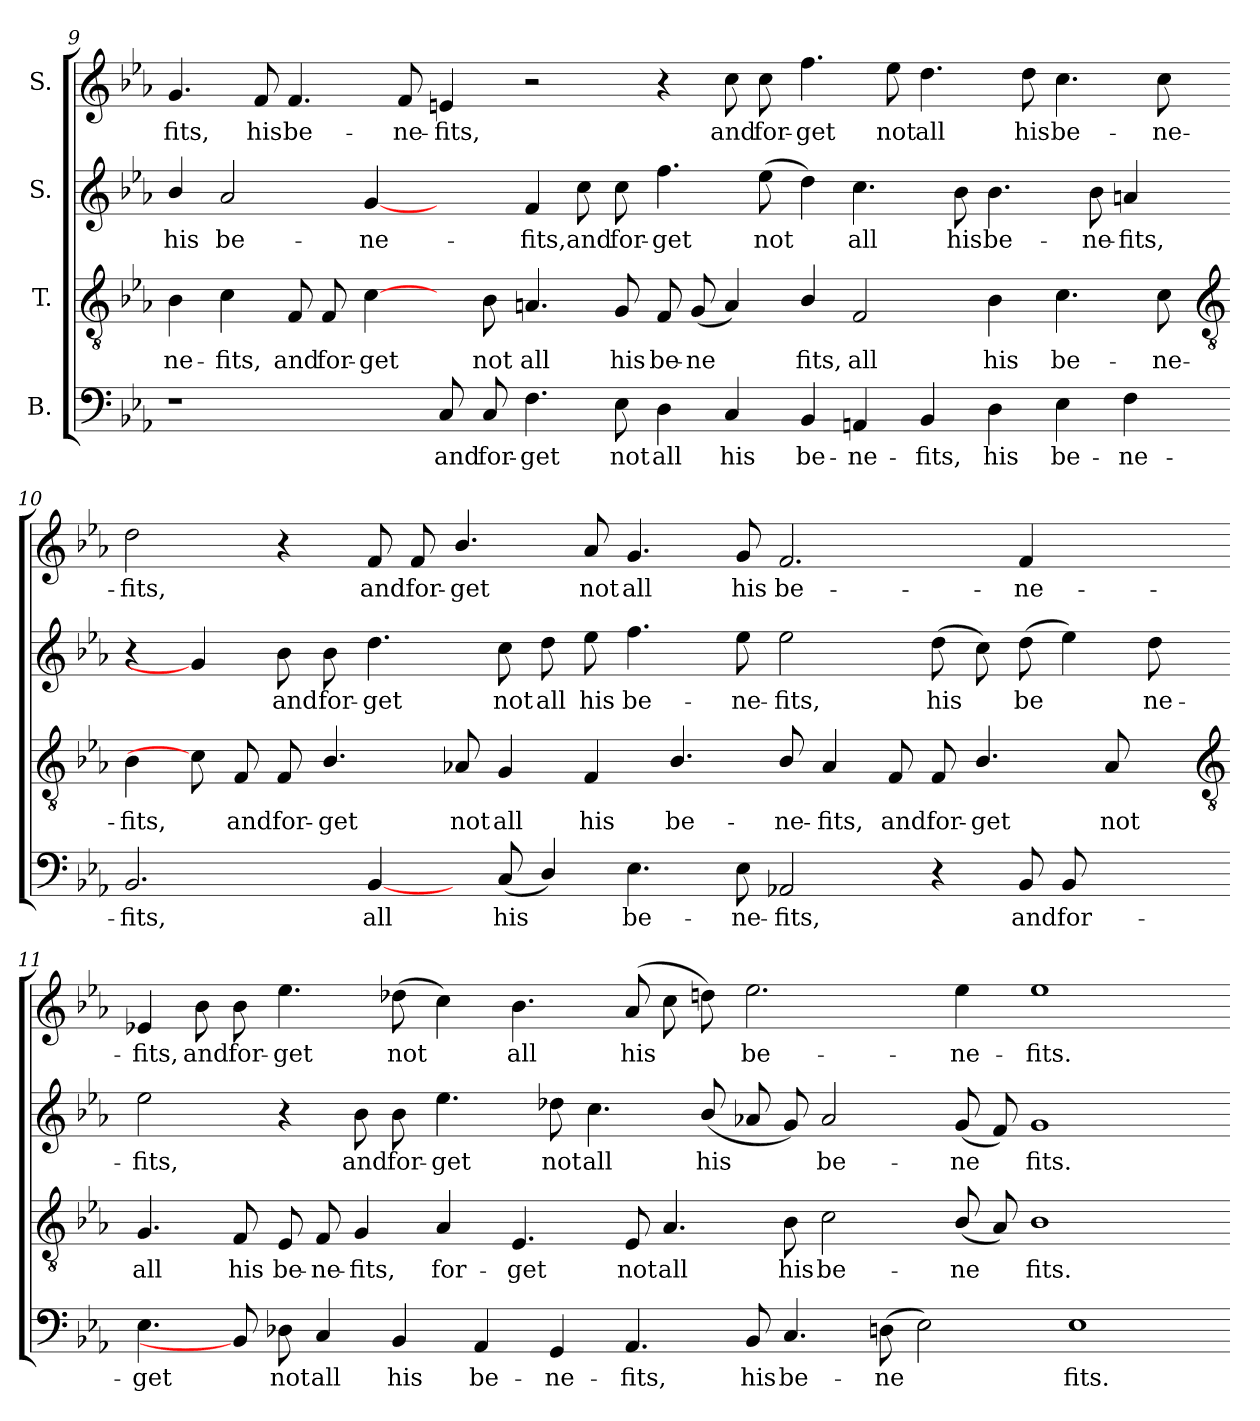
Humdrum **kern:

**kern	**text	**kern	**text	**kern	**text	**kern	**text
*part4	*part4	*part3	*part3	*part2	*part2	*part1	*part1
*staff4	*staff4	*staff3	*staff3	*staff2	*staff2	*staff1	*staff1
*I"B.	*	*I"T.	*	*I"S.	*	*I"S.	*
!!LO:LB:g=z
*clefF4	*	*clefGv2	*	*clefG2	*	*clefG2	*
*k[b-e-a-]	*	*k[b-e-a-]	*	*k[b-e-a-]	*	*k[b-e-a-]	*
*E-:	*	*E-:	*	*E-:	*	*E-:	*
=9	=9	=9	=9	=9	=9	=9	=9
!	!	!	!LO:LY:b	!	!LO:LY:b	!	!LO:LY:b
1r	.	4B-	-ne-	4b-/	his	4.g	-fits,
!	!	!	!LO:LY:b	!	!LO:LY:b	!	!
.	.	4c	-fits,	2a-	be-	.	.
!	!	!	!	!	!	!	!LO:LY:b
.	.	.	.	.	.	8f	his
!	!	!	!LO:LY:b	!	!	!	!LO:LY:b
.	.	8F	and	.	.	4.f	be-
!	!	!	!LO:LY:b	!	!	!	!
.	.	8F	for-	.	.	.	.
!	!	!	!LO:LY:b	!	!LO:LY:b	!	!
.	.	[4c	-get	[4g	-ne-	.	.
!	!	!	!	!	!	!	!LO:LY:b
.	.	.	.	.	.	8f	-ne-
!	!LO:LY:b	!	!	!	!	!	!LO:LY:b
8C	and	8ryy	.	4ryy	.	4en	-fits,
!	!LO:LY:b	!	!LO:LY:b	!	!	!	!
8C	for-	8B-	not	.	.	.	.
!	!LO:LY:b	!	!LO:LY:b	!	!LO:LY:b	!	!
4.F	-get	4.An	all	4f	-fits,	2r	.
!	!	!	!	!	!LO:LY:b	!	!
.	.	.	.	8cc	and	.	.
!	!LO:LY:b	!	!LO:LY:b	!	!LO:LY:b	!	!
8E-	not	8G	his	8cc	for-	.	.
!	!LO:LY:b	!	!LO:LY:b	!	!LO:LY:b	!	!
4D	all	8F	be-	4.ff	-get	4r	.
!	!	!	!LO:LY:b	!	!	!	!
.	.	(<8G	-ne	.	.	.	.
!	!LO:LY:b	!	!	!	!	!	!LO:LY:b
4C	his	4A)	.	.	.	8cc	and
!	!	!	!	!	!LO:LY:b	!	!LO:LY:b
.	.	.	.	(>8ee-	not	8cc	for-
!	!LO:LY:b	!	!LO:LY:b	!	!	!	!LO:LY:b
4BB-	be-	4B-/	fits,	4dd)	.	4.ff	-get
!	!LO:LY:b	!	!LO:LY:b	!	!LO:LY:b	!	!
4AAn	-ne-	2F	all	4.cc	all	.	.
!	!	!	!	!	!	!	!LO:LY:b
.	.	.	.	.	.	8ee-	not
!	!LO:LY:b	!	!	!	!	!	!LO:LY:b
4BB-	-fits,	.	.	.	.	4.dd	all
!	!	!	!	!	!LO:LY:b	!	!
.	.	.	.	8b-	his	.	.
!	!LO:LY:b	!	!LO:LY:b	!	!LO:LY:b	!	!
4D	his	4B-	his	4.b-	be-	.	.
!	!	!	!	!	!	!	!LO:LY:b
.	.	.	.	.	.	8dd	his
!	!LO:LY:b	!	!LO:LY:b	!	!	!	!LO:LY:b
4E-	be-	4.c	be-	.	.	4.cc	be-
!	!	!	!	!	!LO:LY:b	!	!
.	.	.	.	8b-	-ne-	.	.
!	!LO:LY:b	!	!	!	!LO:LY:b	!	!
4F	-ne-	.	.	4an	-fits,	.	.
!	!	!	!LO:LY:b	!	!	!	!LO:LY:b
.	.	8c	-ne-	.	.	8cc	-ne-
!!LO:LB:g=z
=10-	=10-	=10-	=10-	=10-	=10-	=10-	=10-
*	*	*clefGv2	*	*	*	*	*
!	!LO:LY:b	!	!LO:LY:b	!	!	!	!LO:LY:b
2.BB-	-fits,	4B-	-fits,	4r	.	2dd	-fits,
.	.	8c]	.	4g]	.	.	.
!	!	!	!LO:LY:b	!	!	!	!
.	.	8F	and	.	.	.	.
!	!	!	!LO:LY:b	!	!LO:LY:b	!	!
.	.	8F	for-	8b-	and	4r	.
!	!	!	!LO:LY:b	!	!LO:LY:b	!	!
.	.	4.B-/	-get	8b-	for-	.	.
!	!LO:LY:b	!	!	!	!LO:LY:b	!	!LO:LY:b
[4BB-	all	.	.	4.dd	-get	8f	and
!	!	!	!	!	!	!	!LO:LY:b
.	.	.	.	.	.	8f	for-
!	!	!	!LO:LY:b	!	!	!	!LO:LY:b
8ryy	.	8A-	not	.	.	4.b-/	-get
!	!LO:LY:b	!	!LO:LY:b	!	!LO:LY:b	!	!
(<8C	his	4G	all	8cc	not	.	.
!	!	!	!	!	!LO:LY:b	!	!
4D/)	.	.	.	8dd	all	.	.
!	!	!	!LO:LY:b	!	!LO:LY:b	!	!LO:LY:b
.	.	4F	his	8ee-	his	8a-	not
!	!LO:LY:b	!	!	!	!LO:LY:b	!	!LO:LY:b
4.E-	be-	.	.	4.ff	be-	4.g	all
!	!	!	!LO:LY:b	!	!	!	!
.	.	4.B-/	be-	.	.	.	.
!	!LO:LY:b	!	!	!	!LO:LY:b	!	!LO:LY:b
8E-	-ne-	.	.	8ee-	-ne-	8g	his
!	!LO:LY:b	!	!LO:LY:b	!	!LO:LY:b	!	!LO:LY:b
2AA-	-fits,	8B-/	-ne-	2ee-	-fits,	2.f	be-
!	!	!	!LO:LY:b	!	!	!	!
.	.	4A-	-fits,	.	.	.	.
!	!	!	!LO:LY:b	!	!	!	!
.	.	8F	and	.	.	.	.
!	!	!	!LO:LY:b	!	!LO:LY:b	!	!
4r	.	8F	for-	(>8dd	his	.	.
!	!	!	!LO:LY:b	!	!	!	!
.	.	4.B-/	-get	8cc)	.	.	.
!	!LO:LY:b	!	!	!	!LO:LY:b	!	!LO:LY:b
8BB-	and	.	.	(>8dd	be	4f	-ne-
!	!LO:LY:b	!	!	!	!	!	!
8BB-	for-	.	.	4ee-)	.	.	.
!	!	!	!LO:LY:b	!	!	!	!
4ryy	.	8A-	not	.	.	4ryy	.
!	!	!	!	!	!LO:LY:b	!	!
.	.	8ryy	.	8dd	ne-	.	.
!!LO:LB:g=z
=11-	=11-	=11-	=11-	=11-	=11-	=11-	=11-
*	*	*clefGv2	*	*	*	*	*
!	!LO:LY:b	!	!LO:LY:b	!	!LO:LY:b	!	!LO:LY:b
4.E-	-get	4.G	all	2ee-	-fits,	4e-	-fits,
!	!	!	!	!	!	!	!LO:LY:b
.	.	.	.	.	.	8b-	and
!	!	!	!LO:LY:b	!	!	!	!LO:LY:b
8BB-]	.	8F	his	.	.	8b-	for-
!	!LO:LY:b	!	!LO:LY:b	!	!	!	!LO:LY:b
8D-X	not	8E-	be-	4r	.	4.ee-	-get
!	!LO:LY:b	!	!LO:LY:b	!	!	!	!
4C	all	8F	-ne-	.	.	.	.
!	!	!	!LO:LY:b	!	!LO:LY:b	!	!
.	.	4G	-fits,	8b-	and	.	.
!	!LO:LY:b	!	!	!	!LO:LY:b	!	!LO:LY:b
4BB-	his	.	.	8b-	for-	(>8dd-X	not
!	!	!	!LO:LY:b	!	!LO:LY:b	!	!
.	.	4A-	for-	4.ee-	-get	4cc)	.
!	!LO:LY:b	!	!	!	!	!	!
4AA-	be-	.	.	.	.	.	.
!	!	!	!LO:LY:b	!	!	!	!LO:LY:b
.	.	4.E-	-get	.	.	4.b-	all
!	!LO:LY:b	!	!	!	!LO:LY:b	!	!
4GG	-ne-	.	.	8dd-X	not	.	.
!	!	!	!	!	!LO:LY:b	!	!
.	.	.	.	4.cc	all	.	.
!	!LO:LY:b	!	!LO:LY:b	!	!	!	!LO:LY:b
4.AA-	-fits,	8E-	not	.	.	(>8a-	his
!	!	!	!LO:LY:b	!	!	!	!
.	.	4.A-	all	.	.	8cc	.
!	!	!	!	!	!LO:LY:b	!	!
.	.	.	.	(<8b-/	his	8ddn)	.
!	!LO:LY:b	!	!	!	!	!	!LO:LY:b
8BB-	his	.	.	8a-	.	2.ee-	be-
!	!LO:LY:b	!	!LO:LY:b	!	!	!	!
4.C	be-	8B-	his	8g)	.	.	.
!	!	!	!LO:LY:b	!	!LO:LY:b	!	!
.	.	2c	be-	2a-	be-	.	.
!	!LO:LY:b	!	!	!	!	!	!
(>8Dn	-ne	.	.	.	.	.	.
2E-)	.	.	.	.	.	.	.
!	!	!	!LO:LY:b	!	!LO:LY:b	!	!LO:LY:b
.	.	(<8B-/	-ne	(<8g	-ne	4ee-	-ne-
.	.	8A-)	.	8f)	.	.	.
!	!	!	!LO:LY:b	!	!LO:LY:b	!	!LO:LY:b
.	.	1B-	fits.	1g	fits.	1ee-	-fits.
!	!LO:LY:b	!	!	!	!	!	!
1E-	fits.	.	.	.	.	.	.
.	.	8ryy	.	8ryy	.	8ryy	.
=-	=-	=-	=-	=-	=-	=-	=-
*-	*-	*-	*-	*-	*-	*-	*-
